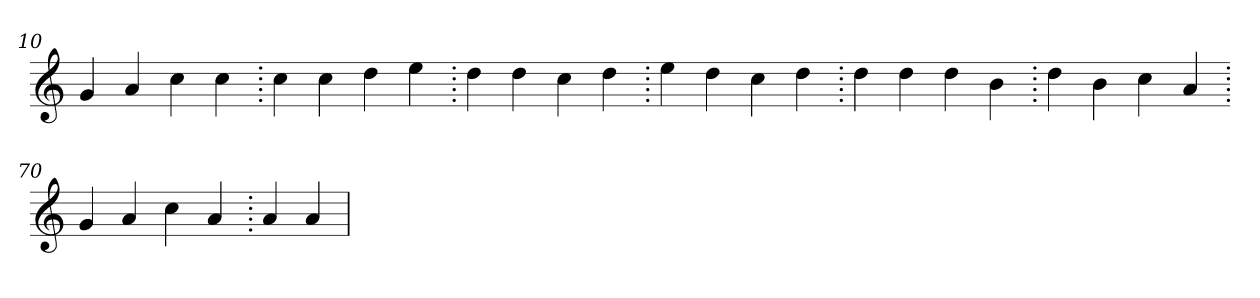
**kern
*part1
*staff1
*clefG2
=10.
4g
4a
4cc
4cc
=20.
4cc
4cc
4dd
4ee
=30.
4dd
4dd
4cc
4dd
=40.
4ee
4dd
4cc
4dd
=50.
4dd
4dd
4dd
4b
=60.
4dd
4b
4cc
4a
=70.
4g
4a
4cc
4a
=80.
4a
4a
=
*-
